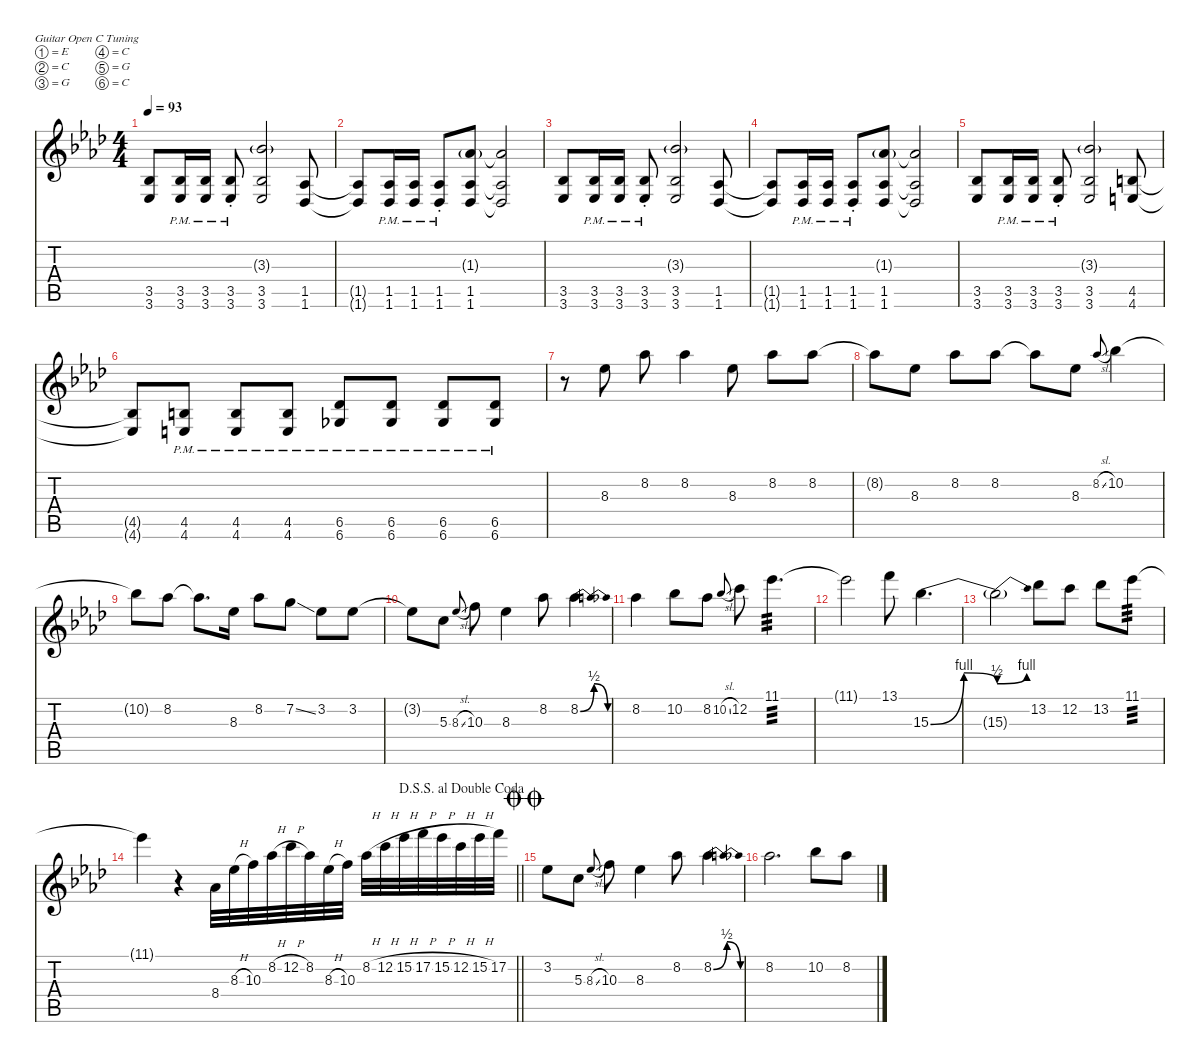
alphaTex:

\defaultSystemsLayout 4
\hideDynamics
\bracketExtendMode nobrackets
\singleTrackTrackNamePolicy hidden
\multiTrackTrackNamePolicy hidden
\firstSystemTrackNameMode fullname
\firstSystemTrackNameOrientation horizontal
\otherSystemsTrackNameOrientation horizontal
\track ("Guitar 1" "dist.guit.") {mute instrument distortionguitar}
\staff {score tabs}
\tuning (E4 C4 G3 C3 G2 C2)
\ts (4 4)
\tempo 93
\clef g2
\ks ab
(3.5{acc b} 3.6{acc b}).8{dy f beam Up} (3.5{pm acc b} 3.6{pm acc b}).16{beam Up} (3.5{pm acc b} 3.6{pm acc b}).16{beam Up} (3.5{pm st acc b} 3.6{pm st acc b}).8{beam Up} (3.3{g acc b} 3.5{acc b} 3.6{acc b}).2{beam Up} (1.5{acc b} 1.6{acc b}).8{beam Up} |
(1.5{t acc b} 1.6{t acc b}).8{beam Up} (1.5{pm acc b} 1.6{pm acc b}).16{beam Up} (1.5{pm acc b} 1.6{pm acc b}).16{beam Up} (1.5{pm st acc b} 1.6{pm st acc b}).8{beam Up} (1.3{g acc b} 1.5{acc b} 1.6{acc b}).8{beam Up} (1.3{t acc b} 1.5{t acc b} 1.6{t acc b}).2{beam Up} |
(3.5{acc b} 3.6{acc b}).8{beam Up} (3.5{pm acc b} 3.6{pm acc b}).16{beam Up} (3.5{pm acc b} 3.6{pm acc b}).16{beam Up} (3.5{pm st acc b} 3.6{pm st acc b}).8{beam Up} (3.3{g acc b} 3.5{acc b} 3.6{acc b}).2{beam Up} (1.5{acc b} 1.6{acc b}).8{beam Up} |
(1.5{t acc b} 1.6{t acc b}).8{beam Up} (1.5{pm acc b} 1.6{pm acc b}).16{beam Up} (1.5{pm acc b} 1.6{pm acc b}).16{beam Up} (1.5{pm st acc b} 1.6{pm st acc b}).8{beam Up} (1.3{g acc b} 1.5{acc b} 1.6{acc b}).8{beam Up} (1.3{t acc b} 1.5{t acc b} 1.6{t acc b}).2{beam Up} |
(3.5{acc b} 3.6{acc b}).8{beam Up} (3.5{pm acc b} 3.6{pm acc b}).16{beam Up} (3.5{pm acc b} 3.6{pm acc b}).16{beam Up} (3.5{pm st acc b} 3.6{pm st acc b}).8{beam Up} (3.3{g acc b} 3.5{acc b} 3.6{acc b}).2{beam Up} (4.5{acc forcenatural} 4.6{acc forcenatural}).8{beam Up} |
(4.5{t acc forcenatural} 4.6{t acc forcenatural}).8{beam Up} (4.5{pm acc forcenatural} 4.6{pm acc forcenatural}).8{beam Up} (4.5{pm acc forcenatural} 4.6{pm acc forcenatural}).8{beam Up} (4.5{pm acc forcenatural} 4.6{pm acc forcenatural}).8{beam Up} (6.5{pm acc b} 6.6{pm acc b}).8{beam Up} (6.5{pm acc b} 6.6{pm acc b}).8{beam Up} (6.5{pm acc b} 6.6{pm acc b}).8{beam Up} (6.5{pm acc b} 6.6{pm acc b}).8{beam Up} |
r.8{beam Down} 8.3{acc b}.8{beam Down} 8.2{acc b}.8{beam Down} 8.2{acc b}.4{beam Down} 8.3{acc b}.8{beam Down} 8.2{acc b}.8{beam Down} 8.2{acc b}.8{beam Down} |
8.2{t acc b}.8{beam Down} 8.3{acc b}.8{beam Down} 8.2{acc b}.8{beam Down} 8.2{acc b}.8{beam Down} 8.2{t acc b}.8{beam Down} 8.3{acc b}.8{beam Down} 8.2{sl acc b}.8{gr onbeat dy mf beam Up} 10.2{acc b}.4{dy f beam Down} |
10.2{t acc b}.8{beam Down} 8.2{acc b}.8{beam Down} 8.2{t acc b}.8{d beam Down} 8.3{acc b}.16{beam Down} 8.2{acc b}.8{beam Down} 7.2{ss acc forcenatural}.8{beam Down} 3.2{acc b}.8{beam Down} 3.2{acc b}.8{beam Down} |
3.2{t acc b}.8{beam Down} 5.3{acc forcenatural}.8{beam Down} 8.3{sl acc b}.8{gr onbeat dy mf beam Up} 10.3{acc forcenatural}.8{dy f beam Down} 8.3{acc b}.4{beam Down} 8.2{acc b}.8{beam Down} 8.2{be (bendrelease 0 0 15 2 30 2 45 0) acc b}.4{beam Down} |
8.2{acc b}.4{beam Down} 10.2{acc b}.8{beam Down} 8.2{acc b}.8{beam Down} 10.2{sl acc b}.8{gr onbeat dy mf beam Up} 12.2{acc forcenatural}.8{dy f beam Down} 11.1{acc b}.4{d tp 3 dy fff beam Down} |
11.1{t acc b}.2{dy f beam Down} 13.1{acc forcenatural}.8{beam Down} 15.3{be (bendrelease 0 0 30 4 30 4 60 2) acc b}.4{d beam Down} |
15.3{be (bend 0 2 60 4) t}.2{beam Down} 13.2{acc b}.8{beam Down} 12.2{acc forcenatural}.8{beam Down} 13.2{acc b}.8{beam Down} 11.1{acc b}.8{tp 3 beam Down} |
\jump dalsegnosegnoaldoublecoda
\barLineRight lightlight
11.1{t acc b}.4{beam Down} r.4{beam Down} 8.4{acc b}.32{beam Down} 8.3{h acc b}.32{beam Down} 10.3{acc forcenatural}.32{beam Down} 8.2{h acc b}.32{beam Down} 12.2{h acc forcenatural}.32{beam Down} 8.2{acc b}.32{beam Down} 8.3{h acc b}.32{beam Down} 10.3{acc forcenatural}.32{beam Down} 8.2{h acc b}.32{beam Down} 12.2{h acc forcenatural}.32{beam Down} 15.2{h acc b}.32{beam Down} 17.2{h acc forcenatural}.32{beam Down} 15.2{h acc b}.32{beam Down} 12.2{h acc forcenatural}.32{beam Down} 15.2{h acc b}.32{beam Down} 17.2{acc forcenatural}.32{beam Down} |
\jump doublecoda
3.2{acc b}.8{beam Down} 5.3{acc forcenatural}.8{beam Down} 8.3{sl acc b}.8{gr onbeat dy mf beam Up} 10.3{acc forcenatural}.8{dy f beam Down} 8.3{acc b}.4{beam Down} 8.2{acc b}.8{beam Down} 8.2{be (bendrelease 0 0 15 2 30 2 45 0) acc b}.4{beam Down} |
8.2{acc b}.2{d beam Down} 10.2{acc b}.8{beam Down} 8.2{acc b}.8{beam Down}
